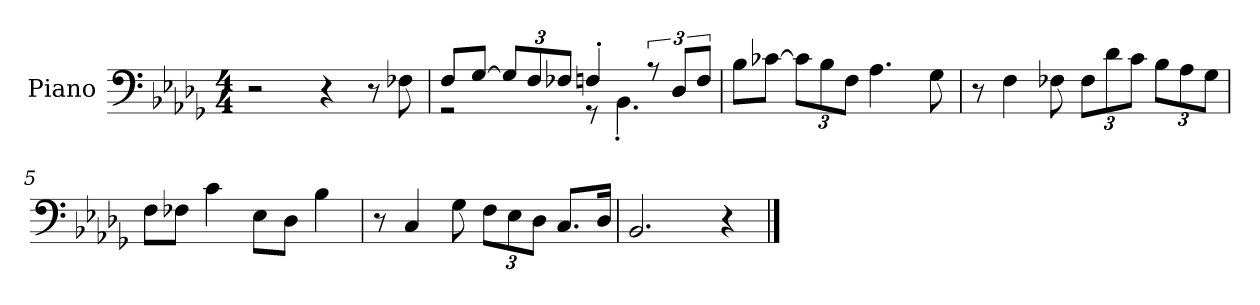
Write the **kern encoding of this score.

**kern
*part1
*staff1
*I"Piano
*I'Pno.
*clefF4
*k[b-e-a-d-g-]
*M4/4
*MM120
=1
2r
4r
8r
8F-X\
=2
*^
8F/L	2r
[8G-/J	.
*Xbrackettup	*
12G-/L]	.
12F/	.
12F-X/J	.
4Fn'/	8r
.	4.BB-'\
*brackettup	*
12r	.
12D-/L	.
12F/J	.
*v	*v
=3
8B-\L
[8c-X\J
*Xbrackettup
12c-\L]
12B-\
12F\J
4.A-\
8G-\
=4
8r
4F\
8F-X\
12F-\L
12d-\
12c\J
12B-\L
12A-\
12G-\J
=5
8F\L
8F-X\J
4c\
8E-\L
8D-\J
4B-\
!!LO:LB:g=z
=6
8r
4C/
8G-\
12F\L
12E-\
12D-\J
8.C/L
16D-/Jk
=7
2.BB-/
4r
==
*-
